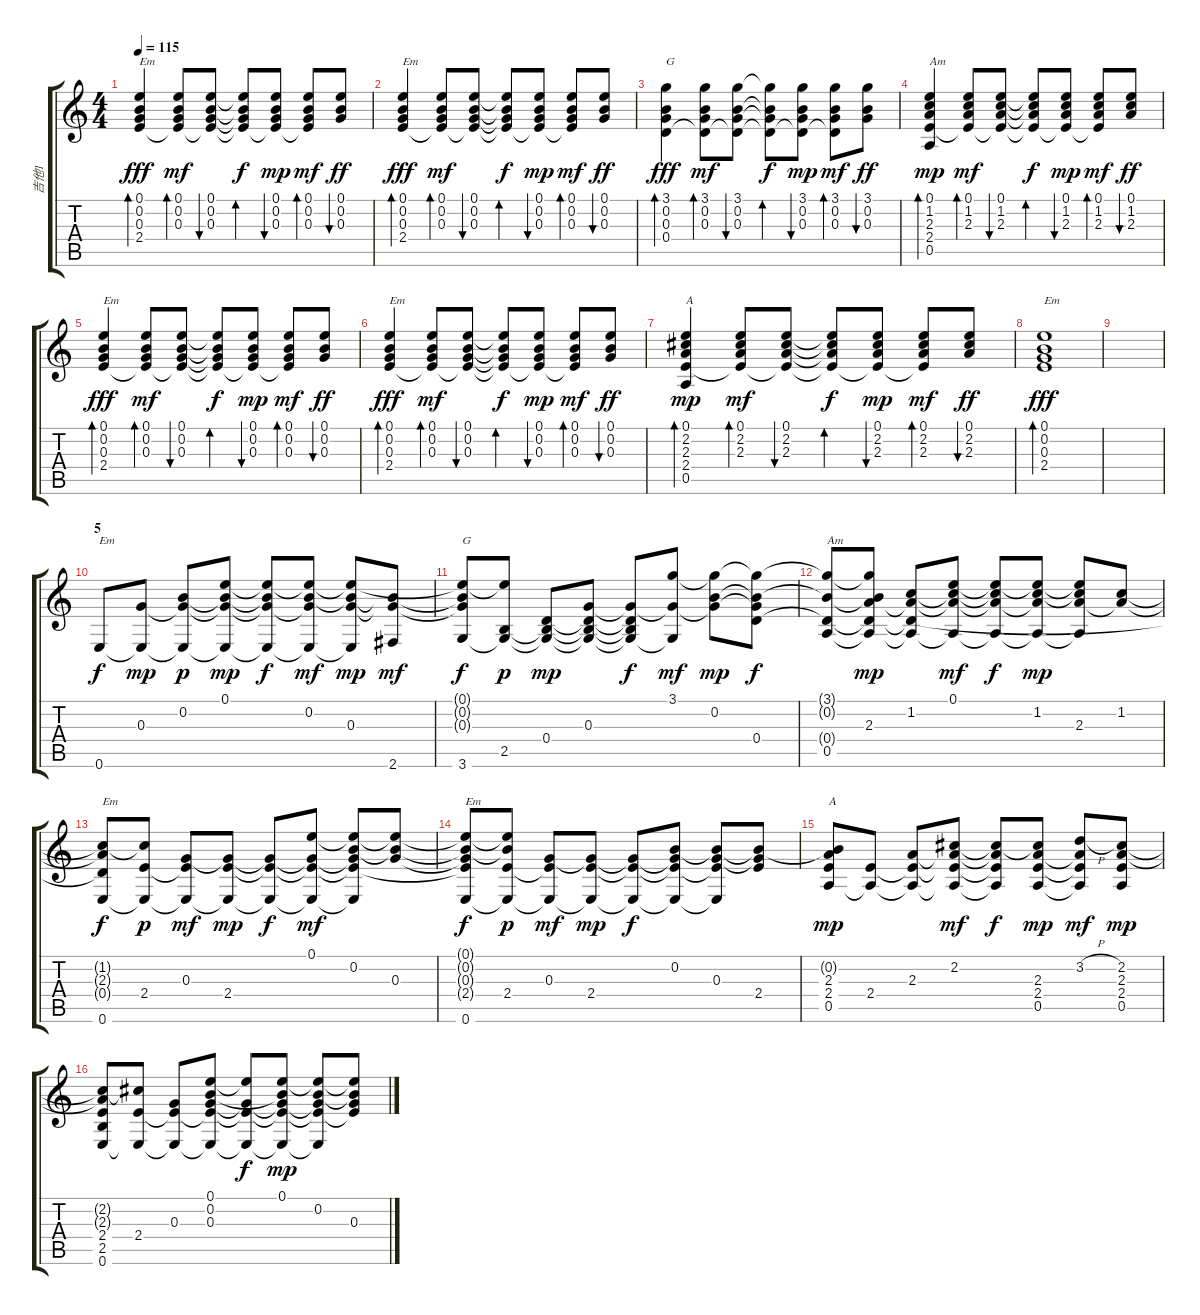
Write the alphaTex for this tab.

\track ("吉他1" "吉他1") {instrument acousticguitarnylon}
\staff {score tabs}
\tuning (E4 B3 G3 D3 A2 E2) {hide}
\ts (4 4)
\tempo 115
\clef g2
\ks c
(0.1 0.2 0.3 2.4).4{bd 30 txt "Em" dy fff} (0.1 0.2 0.3 2.4{t}).8{bd 30 dy mf} (0.1 0.2 0.3 2.4{t}).8{bu 30} (0.1{t} 0.2{t} 0.3{t} 2.4{t}).8{bd 30 dy f} (0.1 0.2 0.3 2.4{t}).8{bu 30 dy mp} (0.1 0.2 0.3 2.4{t}).8{bd 30 dy mf} (0.1 0.2 0.3).8{bu 30 dy ff} |
(0.1 0.2 0.3 2.4).4{bd 30 txt "Em" dy fff} (0.1 0.2 0.3 2.4{t}).8{bd 30 dy mf} (0.1 0.2 0.3 2.4{t}).8{bu 30} (0.1{t} 0.2{t} 0.3{t} 2.4{t}).8{bd 30 dy f} (0.1 0.2 0.3 2.4{t}).8{bu 30 dy mp} (0.1 0.2 0.3 2.4{t}).8{bd 30 dy mf} (0.1 0.2 0.3).8{bu 30 dy ff} |
(3.1 0.2 0.3 0.4).4{bd 30 txt "G" dy fff} (3.1 0.2 0.3 0.4{t}).8{bd 30 dy mf} (3.1 0.2 0.3 0.4{t}).8{bu 30} (3.1{t} 0.2{t} 0.3{t} 0.4{t}).8{bd 30 dy f} (3.1 0.2 0.3 0.4{t}).8{bu 30 dy mp} (3.1 0.2 0.3 0.4{t}).8{bd 30 dy mf} (3.1 0.2 0.3).8{bu 30 dy ff} |
(0.1 1.2 2.3 2.4 0.5).4{bd 30 txt "Am" dy mp} (0.1 1.2 2.3 2.4{t}).8{bd 30 dy mf} (0.1 1.2 2.3 2.4{t}).8{bu 30} (0.1{t} 1.2{t} 2.3{t} 2.4{t}).8{bd 30 dy f} (0.1 1.2 2.3 2.4{t}).8{bu 30 dy mp} (0.1 1.2 2.3 2.4{t}).8{bd 30 dy mf} (0.1 1.2 2.3).8{bu 30 dy ff} |
(0.1 0.2 0.3 2.4).4{bd 30 txt "Em" dy fff} (0.1 0.2 0.3 2.4{t}).8{bd 30 dy mf} (0.1 0.2 0.3 2.4{t}).8{bu 30} (0.1{t} 0.2{t} 0.3{t} 2.4{t}).8{bd 30 dy f} (0.1 0.2 0.3 2.4{t}).8{bu 30 dy mp} (0.1 0.2 0.3 2.4{t}).8{bd 30 dy mf} (0.1 0.2 0.3).8{bu 30 dy ff} |
(0.1 0.2 0.3 2.4).4{bd 30 txt "Em" dy fff} (0.1 0.2 0.3 2.4{t}).8{bd 30 dy mf} (0.1 0.2 0.3 2.4{t}).8{bu 30} (0.1{t} 0.2{t} 0.3{t} 2.4{t}).8{bd 30 dy f} (0.1 0.2 0.3 2.4{t}).8{bu 30 dy mp} (0.1 0.2 0.3 2.4{t}).8{bd 30 dy mf} (0.1 0.2 0.3).8{bu 30 dy ff} |
(0.1 2.2 2.3 2.4 0.5).4{bd 30 txt "A" dy mp} (0.1 2.2 2.3 2.4{t}).8{bd 30 dy mf} (0.1 2.2 2.3 2.4{t}).8{bu 30} (0.1{t} 2.2{t} 2.3{t} 2.4{t}).8{bd 30 dy f} (0.1 2.2 2.3 2.4{t}).8{bu 30 dy mp} (0.1 2.2 2.3 2.4{t}).8{bd 30 dy mf} (0.1 2.2 2.3).8{bu 30 dy ff} |
(0.1 0.2 0.3 2.4).1{bd 30 txt "Em" dy fff} |
|
\section ("" "5")
0.6.8{txt "Em" dy f volume 9} (0.3 0.6{t}).8{dy mp} (0.2 0.3{t} 0.6{t}).8{dy p} (0.1 0.2{t} 0.3{t} 0.6{t}).8{dy mp} (0.1{t} 0.2{t} 0.3{t} 0.6{t}).8{dy f} (0.1{t} 0.2 0.3{t} 0.6{t}).8{dy mf} (0.1{t} 0.2{t} 0.3 0.6{t}).8{dy mp} (0.2{t} 0.3{t} 2.6).8{dy mf} |
(0.1{t} 0.2{t} 0.3{t} 3.6).8{txt "G" dy f} (0.1{t} 2.5 3.6{t}).8{dy p} (0.4 2.5{t} 3.6{t}).8{dy mp} (0.3 0.4{t} 2.5{t} 3.6{t}).8 (0.3{t} 0.4{t} 2.5{t} 3.6{t}).8{dy f} (3.1 0.3{t} 3.6{t}).8{dy mf} (3.1{t} 0.2 0.3{t}).8{dy mp} (3.1{t} 0.2{t} 0.3{t} 0.4).8{dy f} |
(3.1{t} 0.2{t} 0.4{t} 0.5).8{txt "Am"} (3.1{t} 0.2{t} 2.3 0.4{t} 0.5{t}).8{dy mp} (1.2 2.3{t} 0.4{t} 0.5{t}).8 (0.1 1.2{t} 2.3{t} 0.5{t}).8{dy mf} (0.1{t} 1.2{t} 2.3{t} 0.5{t}).8{dy f} (0.1{t} 1.2 2.3{t} 0.5{t}).8{dy mp} (0.1{t} 1.2{t} 2.3 0.5{t}).8 (1.2 2.3{t}).8 |
(1.2{t} 2.3{t} 0.4{t} 0.6).8{txt "Em" dy f} (1.2{t} 2.4 0.6{t}).8{dy p} (0.3 2.4{t} 0.6{t}).8{dy mf} (0.3{t} 2.4 0.6{t}).8{dy mp} (0.3{t} 2.4{t} 0.6{t}).8{dy f} (0.1 0.3{t} 2.4{t} 0.6{t}).8{dy mf} (0.1{t} 0.2 0.3{t} 2.4{t} 0.6{t}).8 (0.1{t} 0.2{t} 0.3).8 |
(0.1{t} 0.2{t} 0.3{t} 2.4{t} 0.6).8{txt "Em" dy f} (0.1{t} 0.2{t} 2.4 0.6{t}).8{dy p} (0.3 2.4{t} 0.6{t}).8{dy mf} (0.3{t} 2.4 0.6{t}).8{dy mp} (0.3{t} 2.4{t} 0.6{t}).8{dy f} (0.2 0.3{t} 2.4{t} 0.6{t}).8 (0.2{t} 0.3 2.4{t} 0.6{t}).8 (0.2{t} 0.3{t} 2.4).8 |
(0.2{t} 2.3 2.4 0.5).8{txt "A" dy mp} (2.4 0.5{t}).8 (2.3 2.4{t} 0.5{t}).8 (2.2 2.3{t} 2.4{t} 0.5{t}).8{dy mf} (2.2{t} 2.3{t} 2.4{t} 0.5{t}).8{dy f} (2.2{t} 2.3 2.4 0.5).8{dy mp} (3.2{h} 2.3{t} 2.4{t} 0.5{t}).8{dy mf} (2.2 2.3 2.4 0.5).8{dy mp} |
(2.2{t} 2.3{t} 2.4 2.5 0.6).8 (2.2{t} 2.4 0.6{t}).8 (0.3 2.4{t} 0.6{t}).8 (0.1 0.2 0.3 2.4{t} 0.6{t}).8 (0.1{t} 0.3{t} 2.4{t} 0.6{t}).8{dy f} (0.1 0.2{t} 0.3{t} 2.4{t} 0.6{t}).8{dy mp} (0.1{t} 0.2 0.3{t} 2.4{t} 0.6{t}).8 (0.1{t} 0.2{t} 0.3 2.4{t}).8
